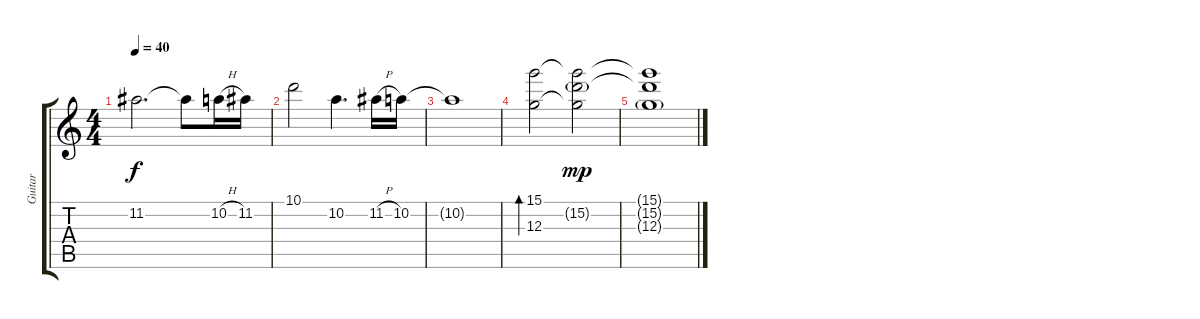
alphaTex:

\track ("Guitar" "Guitar") {instrument acousticguitarnylon}
\staff {score tabs}
\tuning (E4 B3 G3 D3 A2 E2) {hide}
\ts (4 4)
\tempo 40
\clef g2
\ks c
11.2.2{d dy f} 11.2{t}.8 10.2{h}.16 11.2.16 |
10.1.2 10.2.4{d} 11.2{h}.16 10.2.16 |
10.2{t}.1 |
(15.1 12.3).2{bd 60} (15.1{t} 15.2{g} 12.3{t}).2{dy mp} |
(15.1{t} 15.2{t} 12.3{g}).1
